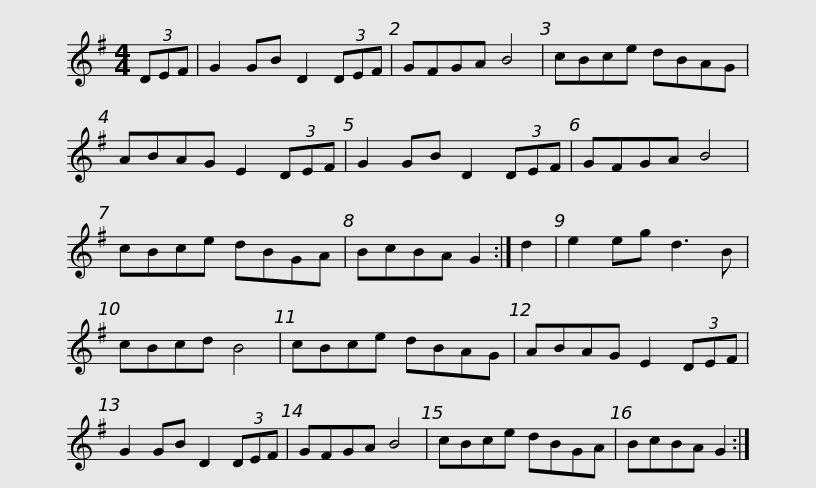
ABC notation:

X:1
L:1/8
M:4/4
I:linebreak $
K:G
V:1 treble
V:1
 (3DEF | G2 GB D2 (3DEF | GFGA B4 | cBce dBAG | ABAG E2 (3DEF | %5
 G2 GB D2 (3DEF | GFGA B4 |$ cBce dBGA | BcBA G2 :| d2 | %10
 e2 eg d3 B | cBcd B4 | cBce dBAG | ABAG E2 (3DEF |$ G2 GB D2 (3DEF | %15
 GFGA B4 | cBce dBGA | BcBA G2 :| %18
